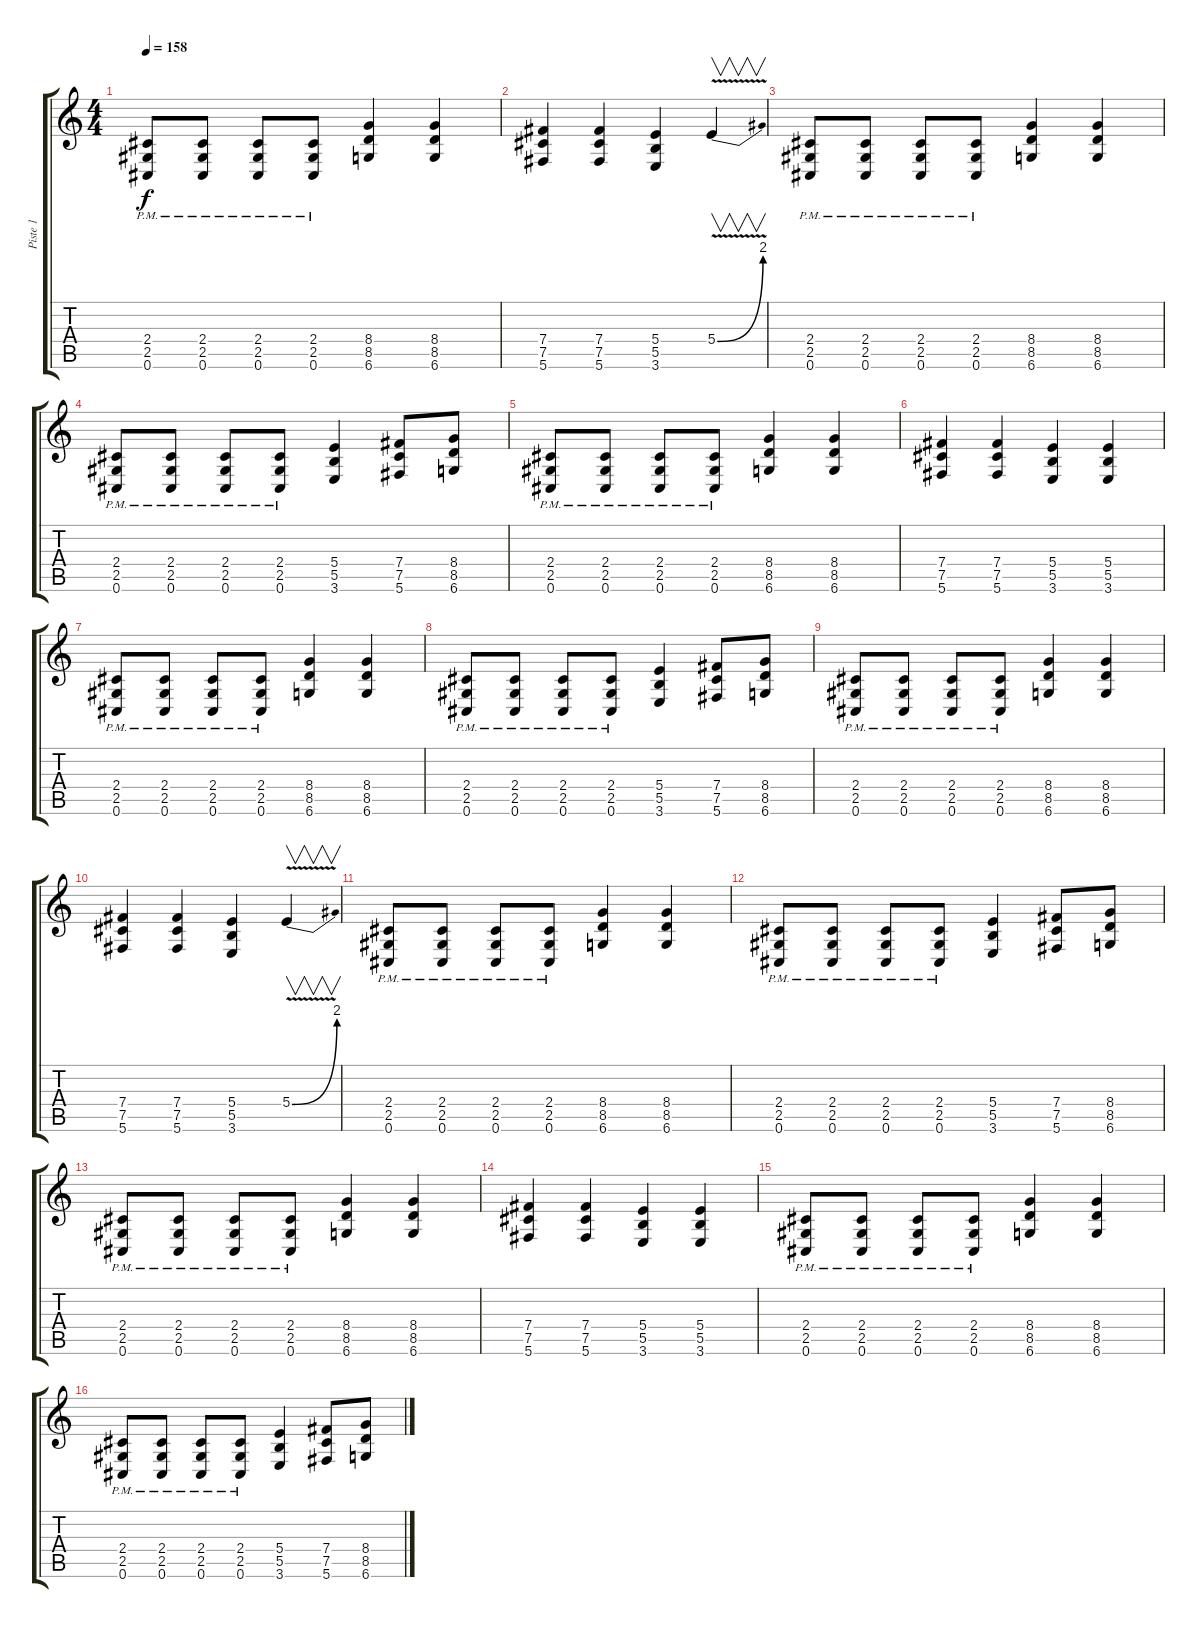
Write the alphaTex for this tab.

\track ("Piste 1" "Piste 1") {instrument distortionguitar}
\staff {score tabs}
\tuning (Db4 Ab3 E3 B2 Gb2 Db2) {hide}
\ts (4 4)
\tempo 158
\clef g2
\ks c
(2.4{pm} 2.5{pm} 0.6{pm}).8{dy f} (2.4{pm} 2.5{pm} 0.6{pm}).8 (2.4{pm} 2.5{pm} 0.6{pm}).8 (2.4{pm} 2.5{pm} 0.6{pm}).8 (8.4 8.5 6.6).4 (8.4 8.5 6.6).4 |
(7.4 7.5 5.6).4 (7.4 7.5 5.6).4 (5.4 5.5 3.6).4 5.4{be (bend 0 0 60 8) v}.4{v} |
(2.4{pm} 2.5{pm} 0.6{pm}).8 (2.4{pm} 2.5{pm} 0.6{pm}).8 (2.4{pm} 2.5{pm} 0.6{pm}).8 (2.4{pm} 2.5{pm} 0.6{pm}).8 (8.4 8.5 6.6).4 (8.4 8.5 6.6).4 |
(2.4{pm} 2.5{pm} 0.6{pm}).8 (2.4{pm} 2.5{pm} 0.6{pm}).8 (2.4{pm} 2.5{pm} 0.6{pm}).8 (2.4{pm} 2.5{pm} 0.6{pm}).8 (5.4 5.5 3.6).4 (7.4 7.5 5.6).8 (8.4 8.5 6.6).8 |
(2.4{pm} 2.5{pm} 0.6{pm}).8 (2.4{pm} 2.5{pm} 0.6{pm}).8 (2.4{pm} 2.5{pm} 0.6{pm}).8 (2.4{pm} 2.5{pm} 0.6{pm}).8 (8.4 8.5 6.6).4 (8.4 8.5 6.6).4 |
(7.4 7.5 5.6).4 (7.4 7.5 5.6).4 (5.4 5.5 3.6).4 (5.4 5.5 3.6).4 |
(2.4{pm} 2.5{pm} 0.6{pm}).8 (2.4{pm} 2.5{pm} 0.6{pm}).8 (2.4{pm} 2.5{pm} 0.6{pm}).8 (2.4{pm} 2.5{pm} 0.6{pm}).8 (8.4 8.5 6.6).4 (8.4 8.5 6.6).4 |
(2.4{pm} 2.5{pm} 0.6{pm}).8 (2.4{pm} 2.5{pm} 0.6{pm}).8 (2.4{pm} 2.5{pm} 0.6{pm}).8 (2.4{pm} 2.5{pm} 0.6{pm}).8 (5.4 5.5 3.6).4 (7.4 7.5 5.6).8 (8.4 8.5 6.6).8 |
(2.4{pm} 2.5{pm} 0.6{pm}).8 (2.4{pm} 2.5{pm} 0.6{pm}).8 (2.4{pm} 2.5{pm} 0.6{pm}).8 (2.4{pm} 2.5{pm} 0.6{pm}).8 (8.4 8.5 6.6).4 (8.4 8.5 6.6).4 |
(7.4 7.5 5.6).4 (7.4 7.5 5.6).4 (5.4 5.5 3.6).4 5.4{be (bend 0 0 60 8) v}.4{v} |
(2.4{pm} 2.5{pm} 0.6{pm}).8 (2.4{pm} 2.5{pm} 0.6{pm}).8 (2.4{pm} 2.5{pm} 0.6{pm}).8 (2.4{pm} 2.5{pm} 0.6{pm}).8 (8.4 8.5 6.6).4 (8.4 8.5 6.6).4 |
(2.4{pm} 2.5{pm} 0.6{pm}).8 (2.4{pm} 2.5{pm} 0.6{pm}).8 (2.4{pm} 2.5{pm} 0.6{pm}).8 (2.4{pm} 2.5{pm} 0.6{pm}).8 (5.4 5.5 3.6).4 (7.4 7.5 5.6).8 (8.4 8.5 6.6).8 |
(2.4{pm} 2.5{pm} 0.6{pm}).8 (2.4{pm} 2.5{pm} 0.6{pm}).8 (2.4{pm} 2.5{pm} 0.6{pm}).8 (2.4{pm} 2.5{pm} 0.6{pm}).8 (8.4 8.5 6.6).4 (8.4 8.5 6.6).4 |
(7.4 7.5 5.6).4 (7.4 7.5 5.6).4 (5.4 5.5 3.6).4 (5.4 5.5 3.6).4 |
(2.4{pm} 2.5{pm} 0.6{pm}).8 (2.4{pm} 2.5{pm} 0.6{pm}).8 (2.4{pm} 2.5{pm} 0.6{pm}).8 (2.4{pm} 2.5{pm} 0.6{pm}).8 (8.4 8.5 6.6).4 (8.4 8.5 6.6).4 |
(2.4{pm} 2.5{pm} 0.6{pm}).8 (2.4{pm} 2.5{pm} 0.6{pm}).8 (2.4{pm} 2.5{pm} 0.6{pm}).8 (2.4{pm} 2.5{pm} 0.6{pm}).8 (5.4 5.5 3.6).4 (7.4 7.5 5.6).8 (8.4 8.5 6.6).8
